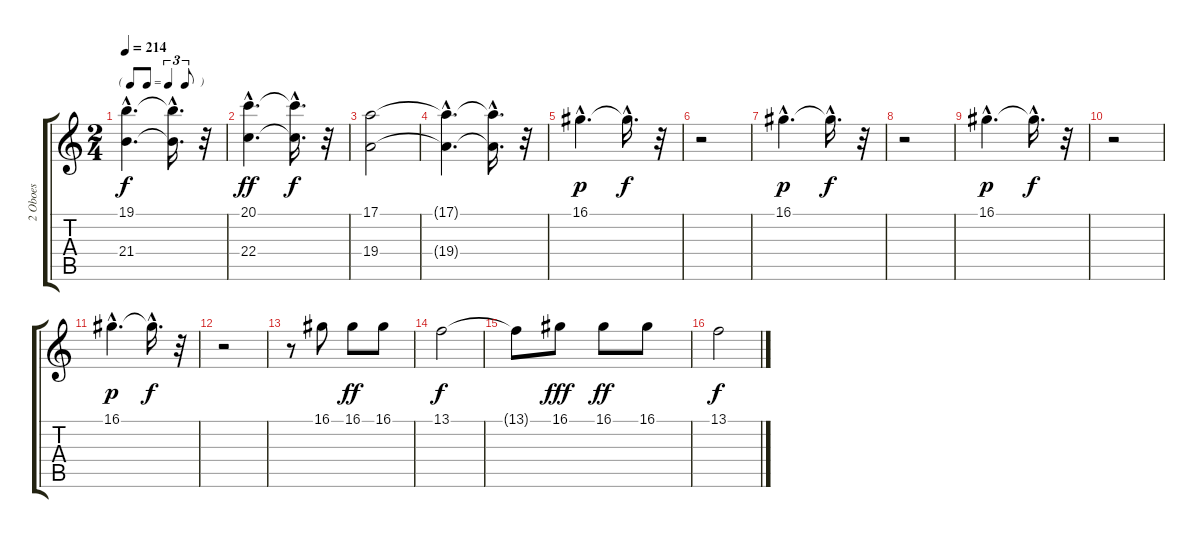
\track ("2 Oboes" "2 Oboes") {instrument oboe}
\staff {score tabs}
\tuning (E4 B3 G3 D3 A2 E2) {hide}
\ts (2 4)
\tf triplet8th
\tempo 214
\clef g2
\ks c
(19.1{hac} 21.4{hac}).4{d dy f} (19.1{hac t} 21.4{hac t}).16{d} r.32 |
(20.1{hac} 22.4{hac}).4{d dy ff} (20.1{hac t} 22.4{hac t}).16{d dy f} r.32 |
(17.1 19.4).2 |
(17.1{hac t} 19.4{hac t}).4{d} (17.1{hac t} 19.4{hac t}).16{d} r.32 |
16.1{hac}.4{d dy p} 16.1{hac t}.16{d dy f} r.32 |
r.2 |
16.1{hac}.4{d dy p} 16.1{hac t}.16{d dy f} r.32 |
r.2 |
16.1{hac}.4{d dy p} 16.1{hac t}.16{d dy f} r.32 |
r.2 |
16.1{hac}.4{d dy p} 16.1{hac t}.16{d dy f} r.32 |
r.2 |
r.8 16.1.8 16.1.8{dy ff} 16.1.8 |
13.1.2{dy f} |
13.1{t}.8 16.1.8{dy fff} 16.1.8{dy ff} 16.1.8 |
13.1.2{dy f}
